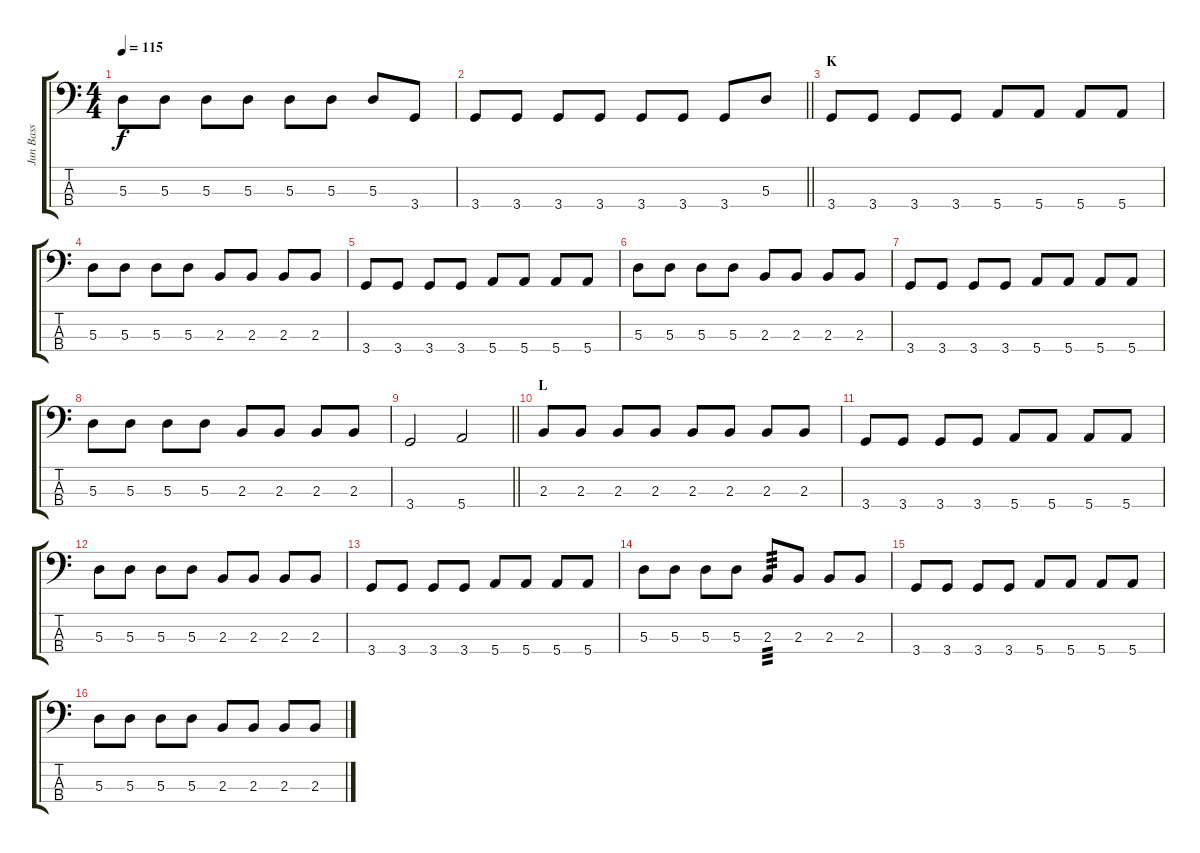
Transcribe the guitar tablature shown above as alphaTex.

\track ("Jun Bass" "Jun Bass") {instrument electricbasspick}
\staff {score tabs}
\tuning (G2 D2 A1 E1) {hide}
\ts (4 4)
\tempo 115
\clef f4
\ks c
5.3.8{dy f} 5.3.8 5.3.8 5.3.8 5.3.8 5.3.8 5.3.8 3.4.8 |
\barLineRight lightlight
3.4.8 3.4.8 3.4.8 3.4.8 3.4.8 3.4.8 3.4.8 5.3.8 |
\section ("" "K")
3.4.8 3.4.8 3.4.8 3.4.8 5.4.8 5.4.8 5.4.8 5.4.8 |
5.3.8 5.3.8 5.3.8 5.3.8 2.3.8 2.3.8 2.3.8 2.3.8 |
3.4.8 3.4.8 3.4.8 3.4.8 5.4.8 5.4.8 5.4.8 5.4.8 |
5.3.8 5.3.8 5.3.8 5.3.8 2.3.8 2.3.8 2.3.8 2.3.8 |
3.4.8 3.4.8 3.4.8 3.4.8 5.4.8 5.4.8 5.4.8 5.4.8 |
5.3.8 5.3.8 5.3.8 5.3.8 2.3.8 2.3.8 2.3.8 2.3.8 |
\barLineRight lightlight
3.4.2 5.4.2 |
\section ("" "L")
2.3.8 2.3.8 2.3.8 2.3.8 2.3.8 2.3.8 2.3.8 2.3.8 |
3.4.8 3.4.8 3.4.8 3.4.8 5.4.8 5.4.8 5.4.8 5.4.8 |
5.3.8 5.3.8 5.3.8 5.3.8 2.3.8 2.3.8 2.3.8 2.3.8 |
3.4.8 3.4.8 3.4.8 3.4.8 5.4.8 5.4.8 5.4.8 5.4.8 |
5.3.8 5.3.8 5.3.8 5.3.8 2.3.8{tp 3} 2.3.8 2.3.8 2.3.8 |
3.4.8 3.4.8 3.4.8 3.4.8 5.4.8 5.4.8 5.4.8 5.4.8 |
5.3.8 5.3.8 5.3.8 5.3.8 2.3.8 2.3.8 2.3.8 2.3.8
